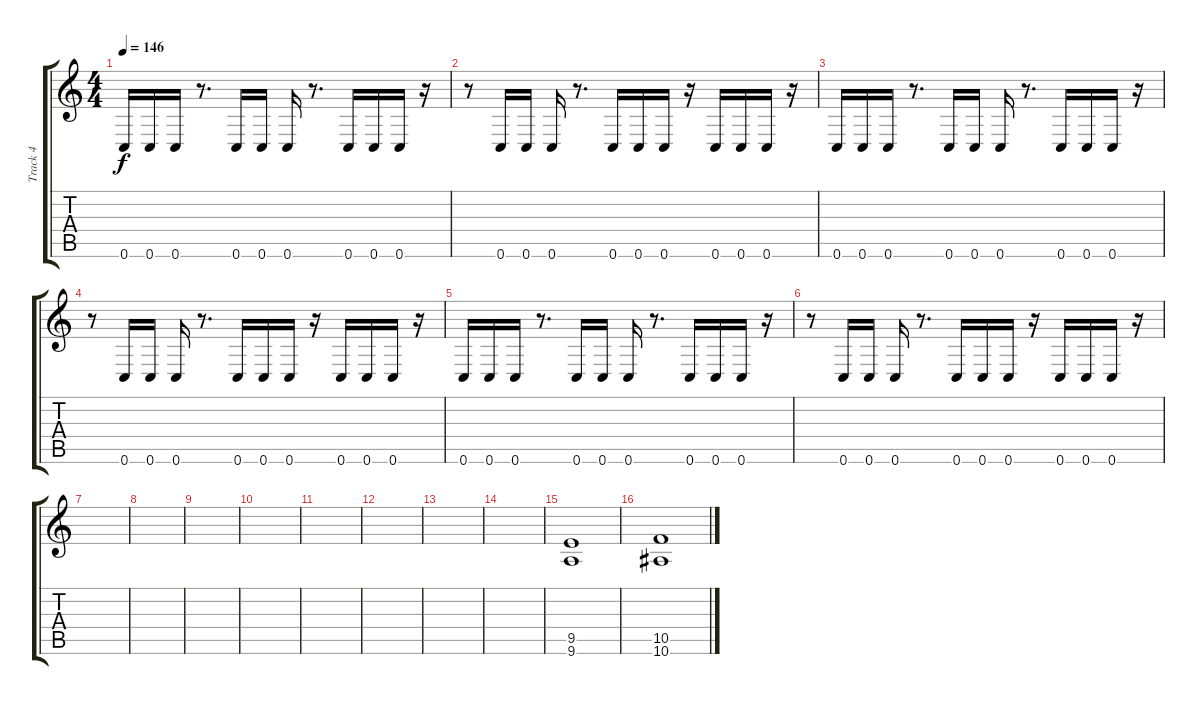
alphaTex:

\track ("Track 4" "Track 4") {instrument distortionguitar}
\staff {score tabs}
\tuning (D4 A3 F3 C3 G2 C2) {hide}
\ts (4 4)
\tempo 146
\clef g2
\ks c
0.6.16{dy f} 0.6.16 0.6.16 r.8{d} 0.6.16 0.6.16 0.6.16 r.8{d} 0.6.16 0.6.16 0.6.16 r.16 |
r.8 0.6.16 0.6.16 0.6.16 r.8{d} 0.6.16 0.6.16 0.6.16 r.16 0.6.16 0.6.16 0.6.16 r.16 |
0.6.16 0.6.16 0.6.16 r.8{d} 0.6.16 0.6.16 0.6.16 r.8{d} 0.6.16 0.6.16 0.6.16 r.16 |
r.8 0.6.16 0.6.16 0.6.16 r.8{d} 0.6.16 0.6.16 0.6.16 r.16 0.6.16 0.6.16 0.6.16 r.16 |
0.6.16 0.6.16 0.6.16 r.8{d} 0.6.16 0.6.16 0.6.16 r.8{d} 0.6.16 0.6.16 0.6.16 r.16 |
r.8 0.6.16 0.6.16 0.6.16 r.8{d} 0.6.16 0.6.16 0.6.16 r.16 0.6.16 0.6.16 0.6.16 r.16 |
|
|
|
|
|
|
|
|
(9.5 9.6).1 |
(10.5 10.6).1
